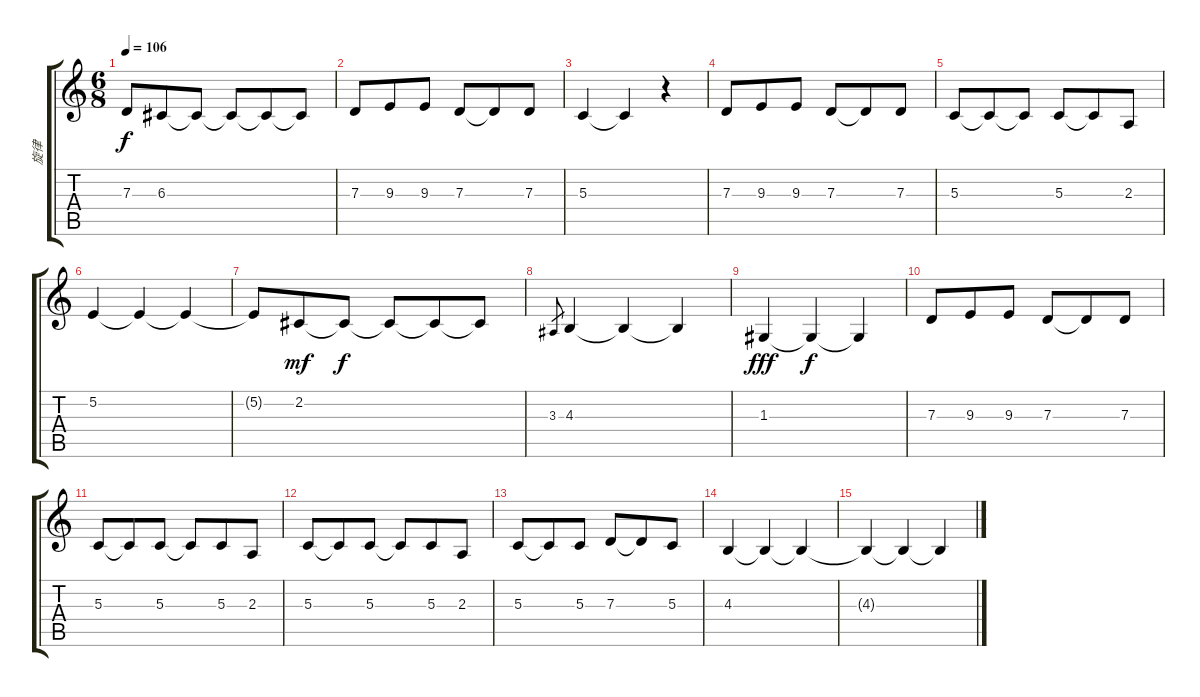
\track ("旋律" "旋律") {instrument voiceoohs}
\staff {score tabs}
\tuning (E4 B3 G3 D3 A2 E2) {hide}
\ts (6 8)
\tempo 106
\clef g2
\ks c
7.3{t}.8{dy f} 6.3.8 6.3{t}.8 6.3{t}.8 6.3{t}.8 6.3{t}.8 |
7.3.8 9.3.8 9.3.8 7.3.8 7.3{t}.8 7.3.8 |
5.3.4 5.3{t}.4 r.4 |
7.3.8 9.3.8 9.3.8 7.3.8 7.3{t}.8 7.3.8 |
5.3.8 5.3{t}.8 5.3{t}.8 5.3.8 5.3{t}.8 2.3.8 |
5.2.4 5.2{t}.4 5.2{t}.4 |
5.2{t}.8 2.2.8{dy mf} 2.2{t}.8{dy f} 2.2{t}.8 2.2{t}.8 2.2{t}.8 |
3.3.8{gr} 4.3.4 4.3{t}.4 4.3{t}.4 |
1.3.4{dy fff} 1.3{t}.4{dy f} 1.3{t}.4 |
7.3.8 9.3.8 9.3.8 7.3.8 7.3{t}.8 7.3.8 |
5.3.8 5.3{t}.8 5.3.8 5.3{t}.8 5.3.8 2.3.8 |
5.3.8 5.3{t}.8 5.3.8 5.3{t}.8 5.3.8 2.3.8 |
5.3.8 5.3{t}.8 5.3.8 7.3.8 7.3{t}.8 5.3.8 |
4.3.4 4.3{t}.4 4.3{t}.4 |
4.3{t}.4 4.3{t}.4 4.3{t}.4
